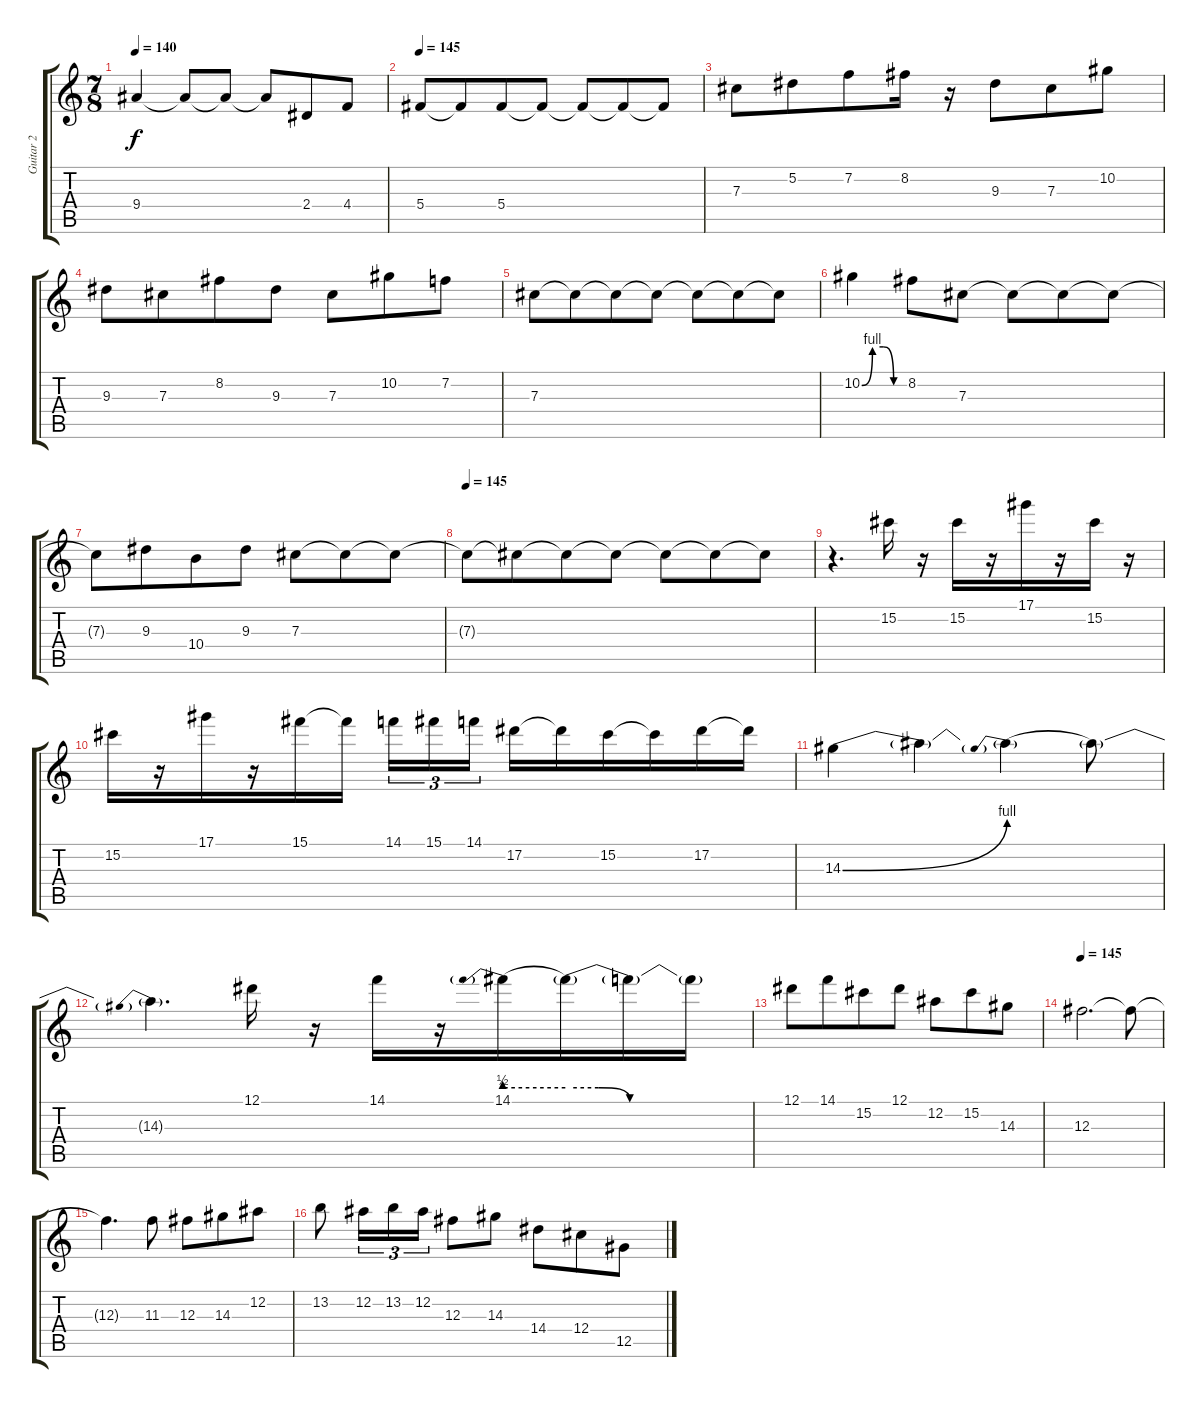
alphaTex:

\track ("Guitar 2" "Guitar 2") {instrument overdrivenguitar}
\staff {score tabs}
\tuning (Eb4 Bb3 Gb3 Db3 Ab2 Eb2) {hide}
\ts (7 8)
\tempo 140
\clef g2
\ks c
9.4{t}.4{dy f} 9.4{t}.8 9.4{t}.8 9.4{t}.8 2.4.8 4.4.8 |
\tempo 145
5.4.8 5.4{t}.8 5.4.8 5.4{t}.8 5.4{t}.8 5.4{t}.8 5.4{t}.8 |
7.3.8 5.2.8 7.2.8 8.2.16 r.16 9.3.8 7.3.8 10.2.8 |
9.3.8 7.3.8 8.2.8 9.3.8 7.3.8 10.2.8 7.2.8 |
7.3.8 7.3{t}.8 7.3{t}.8 7.3{t}.8 7.3{t}.8 7.3{t}.8 7.3{t}.8 |
10.2{be (custom 0 0 15 4 30 4 45 0 60 0)}.4 8.2.8 7.3.8 7.3{t}.8 7.3{t}.8 7.3{t}.8 |
7.3{t}.8 9.3.8 10.4.8 9.3.8 7.3.8 7.3{t}.8 7.3{t}.8 |
\tempo 145
7.3{t}.8 7.3{t}.8 7.3{t}.8 7.3{t}.8 7.3{t}.8 7.3{t}.8 7.3{t}.8 |
r.4{d} 15.2.16 r.16 15.2.16 r.16 17.1.16 r.16 15.2.16 r.16 |
15.2.16 r.16 17.1.16 r.16 15.1.16 15.1{t}.16 14.1.16{tu (3 2)} 15.1.16{tu (3 2)} 14.1.16{tu (3 2)} 17.2.16 17.2{t}.16 15.2.16 15.2{t}.16 17.2.16 17.2{t}.16 |
14.3{be (bend 0 0 60 4)}.4 14.3{t}.4 14.3{be (prebend 0 4 60 4) t}.4 14.3{t}.8 |
14.3{be (prebend 0 4 60 4) t}.4{d} 12.1.16 r.16 14.1.16 r.16 14.1{be (prebend 0 2 60 2)}.16 14.1{be (custom 0 2 15 2 30 0 60 0) t}.16 14.1{t}.16 14.1{be (hold 0 0 60 0) t}.16 |
12.1.8 14.1.8 15.2.8 12.1.8 12.2.8 15.2.8 14.3.8 |
\tempo 145
12.3.2{d} 12.3{t}.8 |
12.3{t}.4{d} 11.3.8 12.3.8 14.3.8 12.2.8 |
13.2.8 12.2.16{tu (3 2)} 13.2.16{tu (3 2)} 12.2.16{tu (3 2)} 12.3.8 14.3.8 14.4.8 12.4.8 12.5.8
